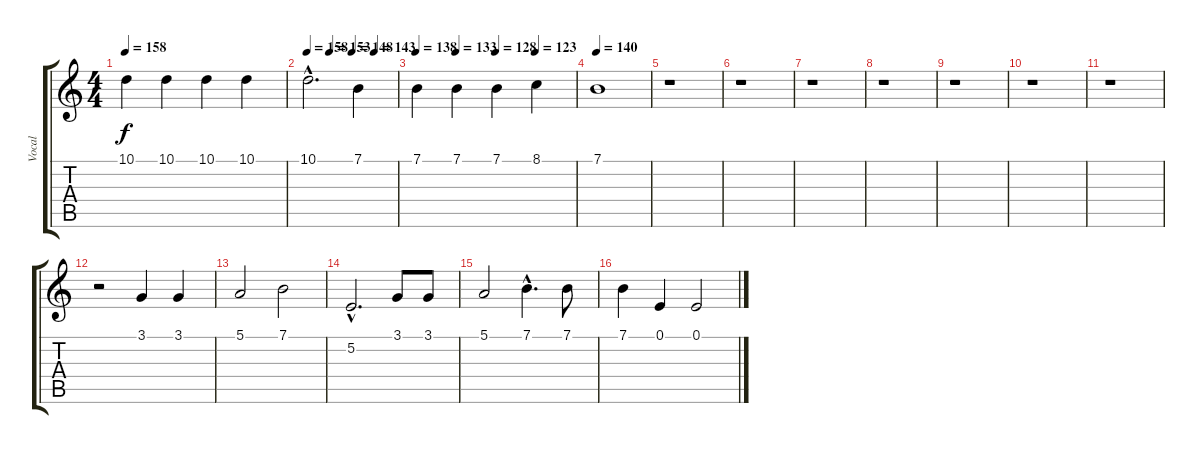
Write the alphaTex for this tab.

\track ("Vocal" "Vocal") {instrument lead6voice}
\staff {score tabs}
\tuning (E4 B3 G3 D3 A2 E2) {hide}
\ts (4 4)
\tempo 158
\clef g2
\ks c
10.1.4{dy f} 10.1.4 10.1.4 10.1.4 |
\tempo 158
\tempo (153 0.25)
\tempo (148 0.5)
\tempo (143 0.75)
10.1{hac}.2{d} 7.1.4 |
\tempo 138
\tempo (133 0.25)
\tempo (128 0.5)
\tempo (123 0.75)
7.1.4 7.1.4 7.1.4 8.1.4 |
\tempo 140
7.1.1 |
r.1 |
r.1 |
r.1 |
r.1 |
r.1 |
r.1 |
r.1 |
r.2 3.1.4 3.1.4 |
5.1.2 7.1.2 |
5.2{hac}.2{d} 3.1.8 3.1.8 |
5.1.2 7.1{hac}.4{d} 7.1.8 |
7.1.4 0.1.4 0.1.2
